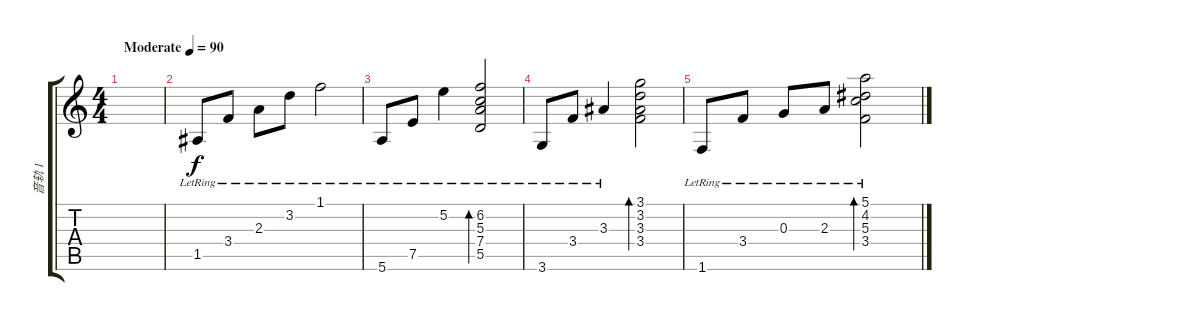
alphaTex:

\track ("音轨 1" "音轨 1") {instrument acousticguitarnylon}
\staff {score tabs}
\tuning (E4 B3 G3 D3 A2 E2) {hide}
\ts (4 4)
\tempo (90 "Moderate")
\clef g2
\ks c
|
1.5{lr}.8 3.4{lr}.8 2.3{lr}.8 3.2{lr}.8 1.1{lr}.2 |
5.6{lr}.8 7.5{lr}.8 5.2{lr}.4 (6.2{lr} 5.3{lr} 7.4{lr} 5.5{lr}).2{bd 120} |
3.6{lr}.8 3.4{lr}.8 3.3{lr}.4 (3.1 3.2 3.3 3.4).2{bd 120} |
1.6{lr}.8 3.4{lr}.8 0.3{lr}.8 2.3{lr}.8 (5.1{lr} 4.2{lr} 5.3{lr} 3.4{lr}).2{bd 120}
